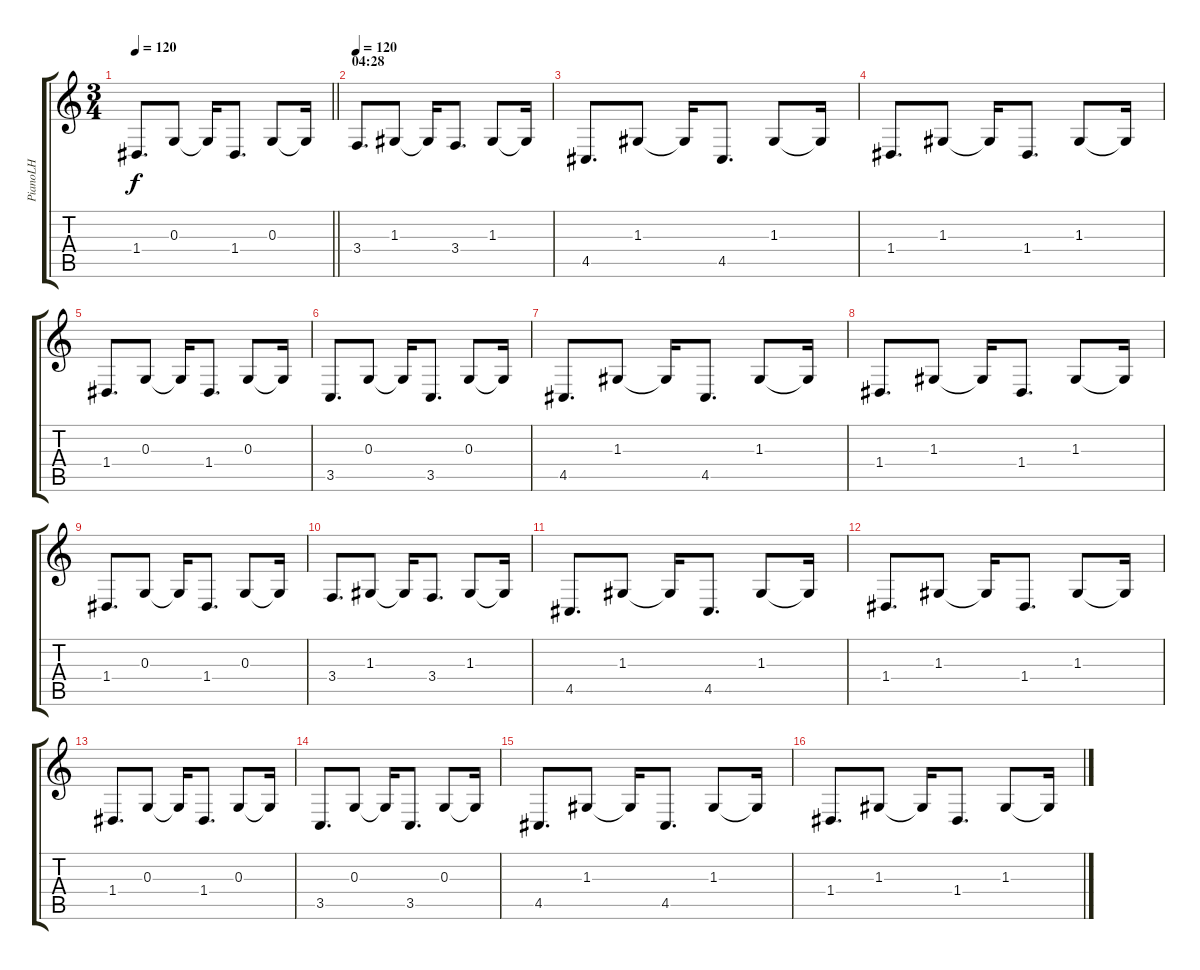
\track ("PianoLH" "PianoLH") {instrument brightacousticpiano}
\staff {score tabs}
\tuning (E4 B3 G3 D3 A2 Eb2) {hide}
\ts (3 4)
\tempo 120
\clef g2
\barLineRight lightlight
\ks c
1.4.8{d dy f} 0.3.8 0.3{t}.16 1.4.8{d} 0.3.8 0.3{t}.16 |
\section ("" "04:28")
\tempo 120
3.4.8{d} 1.3.8 1.3{t}.16 3.4.8{d} 1.3.8 1.3{t}.16 |
4.5.8{d} 1.3.8 1.3{t}.16 4.5.8{d} 1.3.8 1.3{t}.16 |
1.4.8{d} 1.3.8 1.3{t}.16 1.4.8{d} 1.3.8 1.3{t}.16 |
1.4.8{d} 0.3.8 0.3{t}.16 1.4.8{d} 0.3.8 0.3{t}.16 |
3.5.8{d} 0.3.8 0.3{t}.16 3.5.8{d} 0.3.8 0.3{t}.16 |
4.5.8{d} 1.3.8 1.3{t}.16 4.5.8{d} 1.3.8 1.3{t}.16 |
1.4.8{d} 1.3.8 1.3{t}.16 1.4.8{d} 1.3.8 1.3{t}.16 |
1.4.8{d} 0.3.8 0.3{t}.16 1.4.8{d} 0.3.8 0.3{t}.16 |
3.4.8{d} 1.3.8 1.3{t}.16 3.4.8{d} 1.3.8 1.3{t}.16 |
4.5.8{d} 1.3.8 1.3{t}.16 4.5.8{d} 1.3.8 1.3{t}.16 |
1.4.8{d} 1.3.8 1.3{t}.16 1.4.8{d} 1.3.8 1.3{t}.16 |
1.4.8{d} 0.3.8 0.3{t}.16 1.4.8{d} 0.3.8 0.3{t}.16 |
3.5.8{d} 0.3.8 0.3{t}.16 3.5.8{d} 0.3.8 0.3{t}.16 |
4.5.8{d} 1.3.8 1.3{t}.16 4.5.8{d} 1.3.8 1.3{t}.16 |
1.4.8{d} 1.3.8 1.3{t}.16 1.4.8{d} 1.3.8 1.3{t}.16
